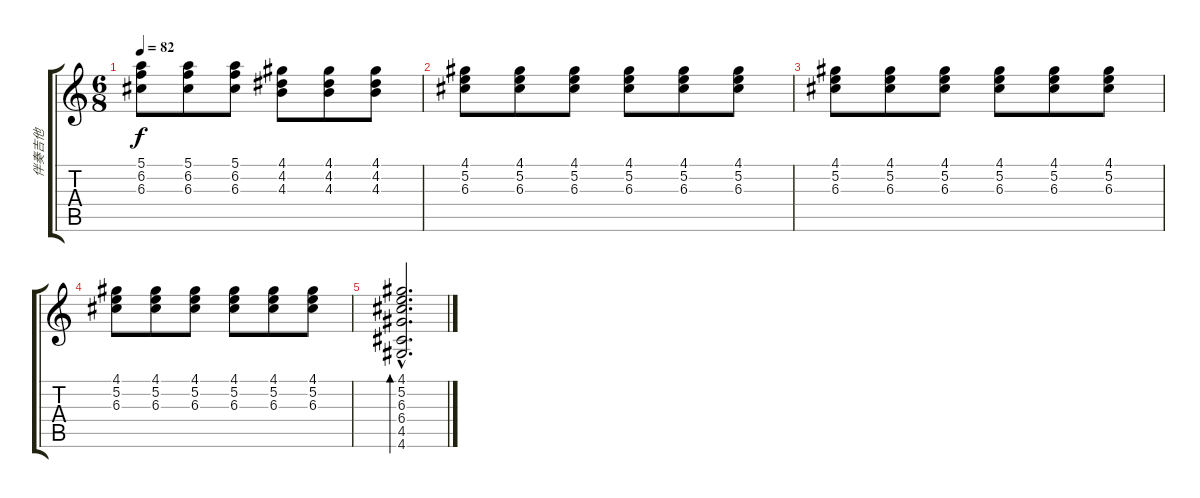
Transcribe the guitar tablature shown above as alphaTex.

\track ("伴奏吉他" "伴奏吉他") {instrument acousticguitarsteel}
\staff {score tabs}
\tuning (E4 B3 G3 D3 A2 E2) {hide}
\ts (6 8)
\tempo 82
\clef g2
\ks c
(5.1 6.2 6.3).8{dy f} (5.1 6.2 6.3).8 (5.1 6.2 6.3).8 (4.1 4.2 4.3).8 (4.1 4.2 4.3).8 (4.1 4.2 4.3).8 |
(4.1 5.2 6.3).8 (4.1 5.2 6.3).8 (4.1 5.2 6.3).8 (4.1 5.2 6.3).8 (4.1 5.2 6.3).8 (4.1 5.2 6.3).8 |
(4.1 5.2 6.3).8 (4.1 5.2 6.3).8 (4.1 5.2 6.3).8 (4.1 5.2 6.3).8 (4.1 5.2 6.3).8 (4.1 5.2 6.3).8 |
(4.1 5.2 6.3).8 (4.1 5.2 6.3).8 (4.1 5.2 6.3).8 (4.1 5.2 6.3).8 (4.1 5.2 6.3).8 (4.1 5.2 6.3).8 |
(4.1{hac} 5.2{hac} 6.3{hac} 6.4{hac} 4.5{hac} 4.6{hac}).2{d bd 240}
